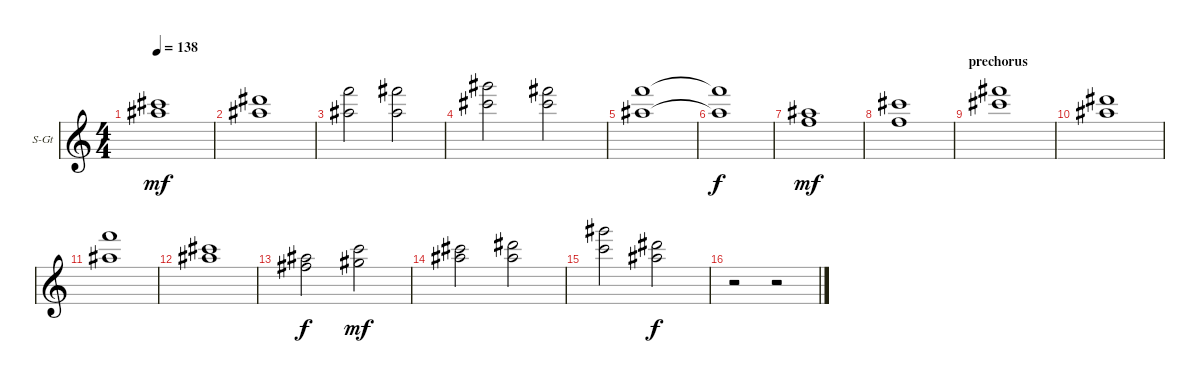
\bracketExtendMode groupsimilarinstruments
\firstSystemTrackNameOrientation horizontal
\otherSystemsTrackNameOrientation horizontal
\track ("Strings" "S-Gt") {instrument stringensemble2}
\staff {score}
\tuning (E4 B3 G3 D3 A2 E2)
\displaytranspose 12
\ts (4 4)
\tempo 138
\clef g2
\ks c
(9.1 11.2).1{dy mf} |
(11.1 11.2).1 |
(13.1 11.2).2 (14.1 11.2).2 |
(16.1 14.2).2 (14.1 14.2).2 |
(13.1 15.3).1 |
(13.1{t} 15.3{t}).1{dy f} |
(15.3 15.4).1{dy mf} |
(14.2 15.4).1 |
\section ("" "prechorus")
(14.1 14.2).1 |
(16.2 15.3).1 |
(13.1 15.3).1 |
(14.2 15.3).1 |
(15.3 16.4).2{dy f} (17.3 18.4).2{dy mf} |
(18.3 20.4).2 (20.3 20.4).2 |
(21.2 22.4).2 (20.3 20.4).2{dy f} |
r.2 r.2
